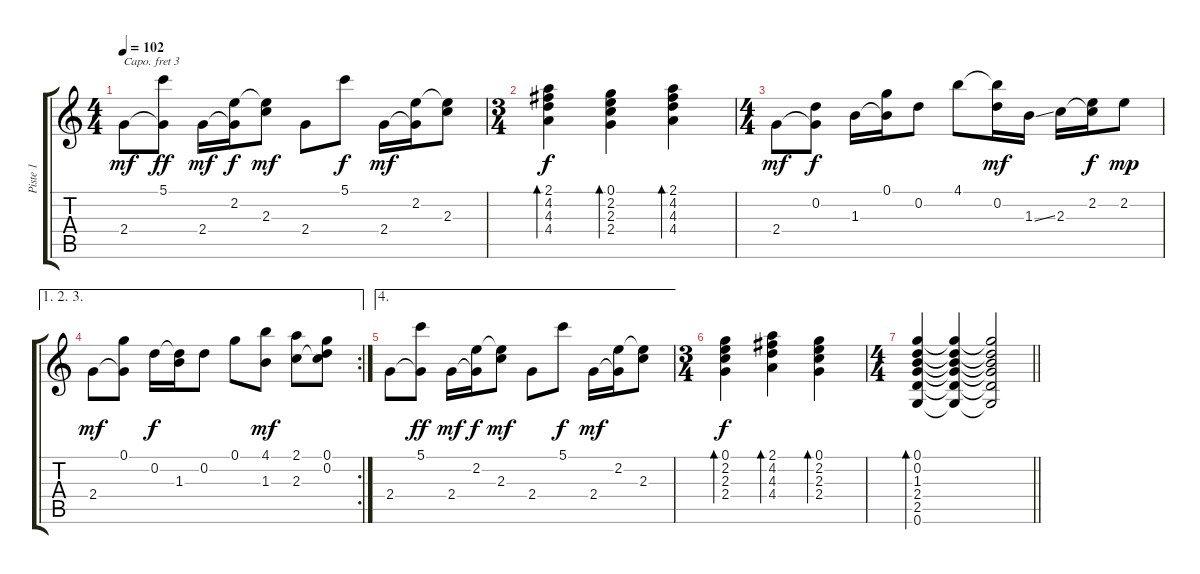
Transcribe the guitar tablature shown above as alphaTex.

\track ("Piste 1" "Piste 1") {instrument acousticguitarsteel}
\staff {score tabs}
\capo 3
\tuning (E4 B3 G3 D3 A2 E2) {hide}
\ts (4 4)
\tempo 102
\clef g2
\ks c
2.4.8{dy mf} (5.1 2.4{t}).8{dy ff} 2.4.16{dy mf} (2.2 2.4{t}).16{dy f} (2.2{t} 2.3).8{dy mf} 2.4.8 5.1.8{dy f} 2.4.16{dy mf} (2.2 2.4{t}).16 (2.2{t} 2.3).8 |
\ts (3 4)
(2.1 4.2 4.3 4.4).4{bd 60 dy f} (0.1 2.2 2.3 2.4).4{bd 60} (2.1 4.2 4.3 4.4).4{bd 60} |
\ts (4 4)
2.4.8{dy mf} (0.2 2.4{t}).8{dy f} 1.3.16 (0.1 1.3{t}).16 0.2.8 4.1.8 (4.1{t} 0.2).16{dy mf} 1.3{ss}.16 2.3.16 (2.2 2.3{t}).16{dy f} 2.2.8{dy mp} |
\ae (1 2 3)
\rc 2
2.4.8{dy mf} (0.1 2.4{t}).8 0.2.16{dy f} (0.2{t} 1.3).16 0.2.8 0.1.8 (4.1 1.3).8{dy mf} (2.1 2.3).8 (0.1 0.2 2.3{t}).8 |
\ae 4
2.4.8 (5.1 2.4{t}).8{dy ff} 2.4.16{dy mf} (2.2 2.4{t}).16{dy f} (2.2{t} 2.3).8{dy mf} 2.4.8 5.1.8{dy f} 2.4.16{dy mf} (2.2 2.4{t}).16 (2.2{t} 2.3).8 |
\ts (3 4)
(0.1 2.2 2.3 2.4).4{bd 240 dy f} (2.1 4.2 4.3 4.4).4{bd 240} (0.1 2.2 2.3 2.4).4{bd 240} |
\ts (4 4)
\barLineRight lightlight
(0.1 0.2 1.3 2.4 2.5 0.6).4{bd 240} (0.1{t} 0.2{t} 1.3{t} 2.4{t} 2.5{t} 0.6{t}).4 (0.1{t} 0.2{t} 1.3{t} 2.4{t} 2.5{t} 0.6{t}).2
